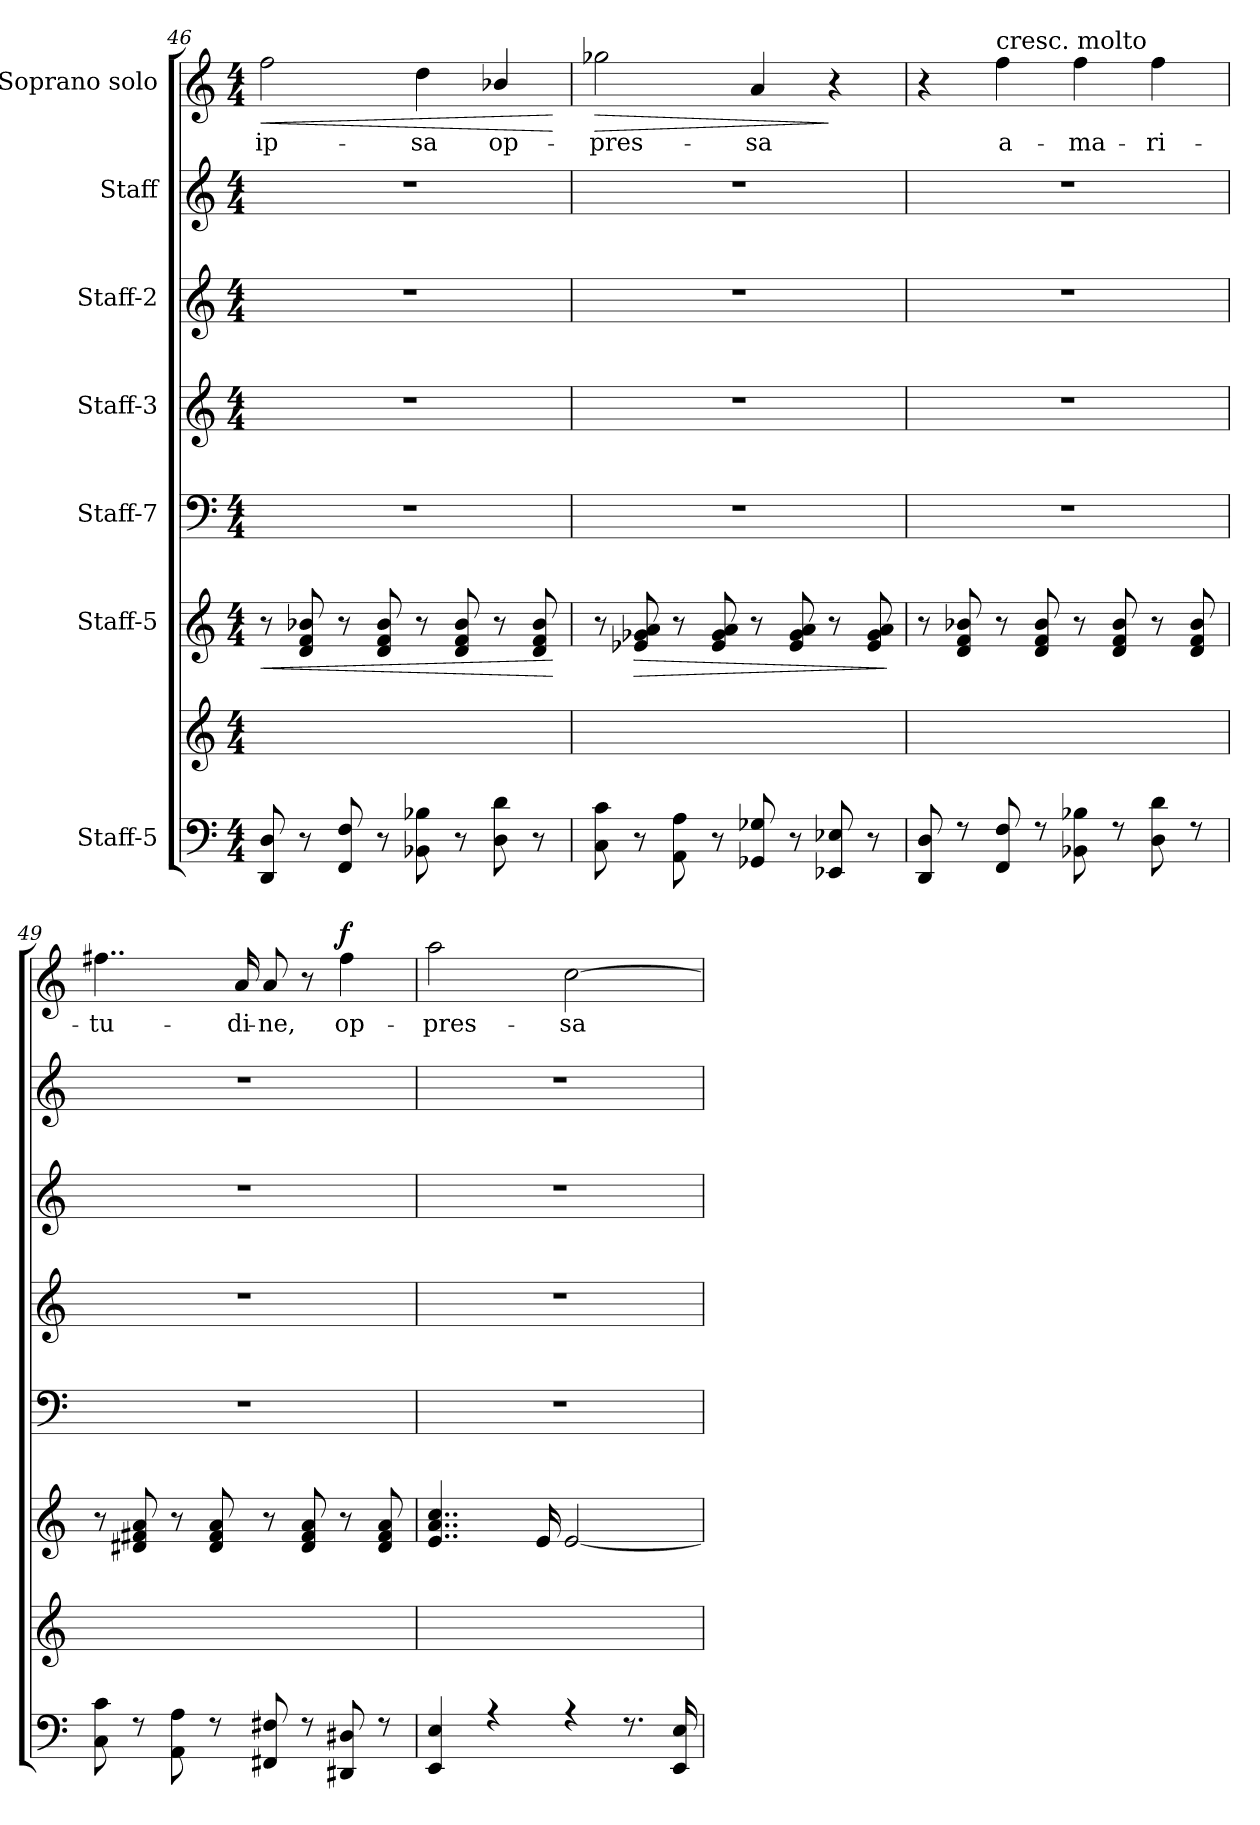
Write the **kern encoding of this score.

**kern	**kern	**kern	**dynam	**kern	**kern	**kern	**kern	**kern	**text	**dynam
*part7	*part7	*part6	*part6	*part5	*part4	*part3	*part2	*part1	*part1	*part1
*staff8	*staff7	*staff6	*staff6	*staff5	*staff4	*staff3	*staff2	*staff1	*staff1	*staff1
*I"Staff-5	*	*I"Staff-5	*	*I"Staff-7	*I"Staff-3	*I"Staff-2	*I"Staff	*I"Soprano solo	*	*
*clefF4	*clefG2	*clefG2	*	*clefF4	*clefG2	*clefG2	*clefG2	*clefG2	*	*
*	*	*	*	*	*ITrd7c12	*	*	*	*	*
*k[]	*k[]	*k[]	*	*k[]	*k[]	*k[]	*k[]	*k[]	*	*
*C:	*C:	*C:	*	*C:	*C:	*C:	*C:	*C:	*	*
*M4/4	*M4/4	*M4/4	*	*M4/4	*M4/4	*M4/4	*M4/4	*M4/4	*	*
=46	=46	=46	=46	=46	=46	=46	=46	=46	=46	=46
*^	*	*	*	*	*	*	*	*	*	*
!	!	!	!	!LO:HP:b	!	!	!	!	!	!LO:LY:b	!LO:HP:b
8DD/ 8D/	1ryy	1ryy	8r	<	1r	1r	1r	1r	2ff\	ip-	<
8r	.	.	8d/ 8f/ 8b-X/	.	.	.	.	.	.	.	.
8FF/ 8F/	.	.	8r	.	.	.	.	.	.	.	.
8r	.	.	8d/ 8f/ 8b-/	.	.	.	.	.	.	.	.
!	!	!	!	!	!	!	!	!	!	!LO:LY:b	!
8BB-X\ 8B-X\	.	.	8r	.	.	.	.	.	4dd\	-sa	.
8r	.	.	8d/ 8f/ 8b-/	.	.	.	.	.	.	.	.
!	!	!	!	!	!	!	!	!	!	!LO:LY:b	!
8D\ 8d\	.	.	8r	.	.	.	.	.	4b-X/	op-	.
8r	.	.	8d/ 8f/ 8b-/	.	.	.	.	.	.	.	.
*v	*v	*	*	*	*	*	*	*	*	*	*
.	.	.	[	.	.	.	.	.	.	[
=47	=47	=47	=47	=47	=47	=47	=47	=47	=47	=47
*^	*	*	*	*	*	*	*	*	*	*
!	!	!	!	!	!	!	!	!	!	!LO:LY:b	!LO:HP:b
8C\ 8c\	1ryy	1ryy	8r	.	1r	1r	1r	1r	2gg-X\	-pres-	>
!	!	!	!	!LO:HP:b	!	!	!	!	!	!	!
8r	.	.	8e-X/ 8g-X/ 8a/	>	.	.	.	.	.	.	.
8AA\ 8A\	.	.	8r	.	.	.	.	.	.	.	.
8r	.	.	8e-/ 8g-/ 8a/	.	.	.	.	.	.	.	.
!	!	!	!	!	!	!	!	!	!	!LO:LY:b	!
8GG-X/ 8G-X/	.	.	8r	.	.	.	.	.	4a/	-sa	.
8r	.	.	8e-/ 8g-/ 8a/	.	.	.	.	.	.	.	.
8EE-X/ 8E-X/	.	.	8r	.	.	.	.	.	4r	.	]
8r	.	.	8e-/ 8g-/ 8a/	.	.	.	.	.	.	.	.
*v	*v	*	*	*	*	*	*	*	*	*	*
.	.	.	]	.	.	.	.	.	.	.
=48	=48	=48	=48	=48	=48	=48	=48	=48	=48	=48
*^	*	*	*	*	*	*	*	*	*	*
8DD/ 8D/	1ryy	1ryy	8r	.	1r	1r	1r	1r	4r	.	.
8r	.	.	8d/ 8f/ 8b-X/	.	.	.	.	.	.	.	.
!	!	!	!	!	!	!	!	!	!LO:TX:a:t=cresc. molto	!	!
!	!	!	!	!	!	!	!	!	!	!LO:LY:b	!
8FF/ 8F/	.	.	8r	.	.	.	.	.	4ff\	a-	.
8r	.	.	8d/ 8f/ 8b-/	.	.	.	.	.	.	.	.
!	!	!	!	!	!	!	!	!	!	!LO:LY:b	!
8BB-X\ 8B-X\	.	.	8r	.	.	.	.	.	4ff\	-ma-	.
8r	.	.	8d/ 8f/ 8b-/	.	.	.	.	.	.	.	.
!	!	!	!	!	!	!	!	!	!	!LO:LY:b	!
8D\ 8d\	.	.	8r	.	.	.	.	.	4ff\	-ri-	.
8r	.	.	8d/ 8f/ 8b-/	.	.	.	.	.	.	.	.
!!LO:PB:g=z
=49	=49	=49	=49	=49	=49	=49	=49	=49	=49	=49	=49
!	!	!	!	!	!	!	!	!	!	!LO:LY:b	!
8C\ 8c\	1ryy	1ryy	8r	.	1r	1r	1r	1r	4..ff#X\	-tu-	.
8r	.	.	8d#X/ 8f#X/ 8a/	.	.	.	.	.	.	.	.
8AA\ 8A\	.	.	8r	.	.	.	.	.	.	.	.
8r	.	.	8d#/ 8f#/ 8a/	.	.	.	.	.	.	.	.
!	!	!	!	!	!	!	!	!	!	!LO:LY:b	!
.	.	.	.	.	.	.	.	.	16a/	-di-	.
!	!	!	!	!	!	!	!	!	!	!LO:LY:b	!
8FF#X/ 8F#X/	.	.	8r	.	.	.	.	.	8a/	-ne,	.
8r	.	.	8d#/ 8f#/ 8a/	.	.	.	.	.	8r	.	.
!	!	!	!	!	!	!	!	!	!	!LO:LY:b	!LO:DY:a
8DD#X/ 8D#X/	.	.	8r	.	.	.	.	.	4ff#\	op-	f
8r	.	.	8d#/ 8f#/ 8a/	.	.	.	.	.	.	.	.
=50	=50	=50	=50	=50	=50	=50	=50	=50	=50	=50	=50
!	!	!	!	!	!	!	!	!	!	!LO:LY:b	!
4EE/ 4E/	1ryy	1ryy	4..e/ 4..a/ 4..cc/	.	1r	1r	1r	1r	2aa\	-pres-	.
4r	.	.	.	.	.	.	.	.	.	.	.
.	.	.	16e/	.	.	.	.	.	.	.	.
!	!	!	!	!	!	!	!	!	!	!LO:LY:b	!
4r	.	.	[<2e/	.	.	.	.	.	[>2cc\	-sa	.
8.r	.	.	.	.	.	.	.	.	.	.	.
16EE/ 16E/	.	.	.	.	.	.	.	.	.	.	.
*v	*v	*	*	*	*	*	*	*	*	*	*
=	=	=	=	=	=	=	=	=	=	=
*-	*-	*-	*-	*-	*-	*-	*-	*-	*-	*-
